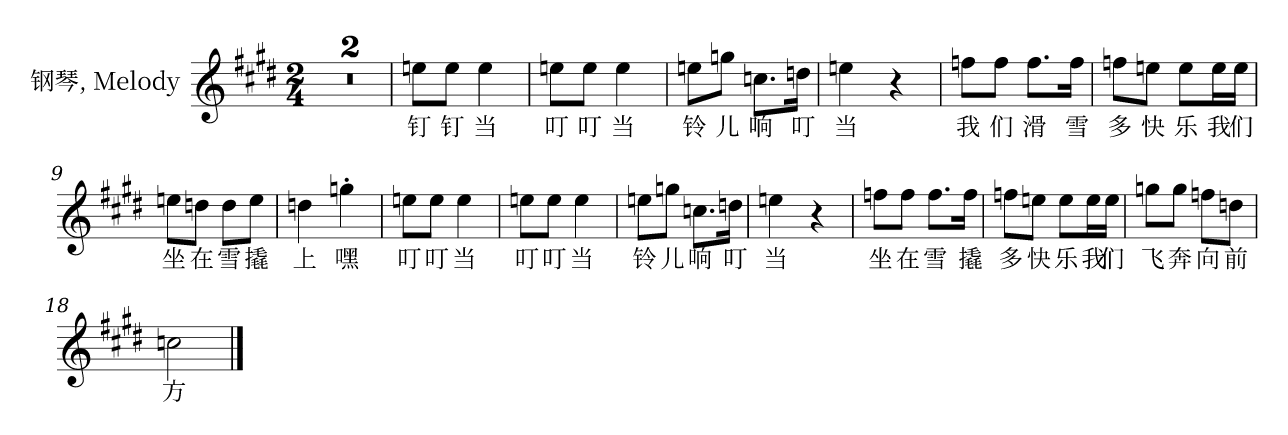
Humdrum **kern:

**kern	**text
*part1	*part1
*staff1	*staff1
*I"钢琴, Melody	*
*clefG2	*
*k[f#c#g#d#]	*
*M2/4	*
=1	=1
2r	.
=2	=2
2r	.
=3	=3
*MM100	*
!	!LO:LY:b
8een\L	钉
!	!LO:LY:b
8ee\J	钉
!	!LO:LY:b
4ee\	当
=4	=4
!	!LO:LY:b
8een\L	叮
!	!LO:LY:b
8ee\J	叮
!	!LO:LY:b
4ee\	当
=5	=5
!	!LO:LY:b
8een\L	铃
!	!LO:LY:b
8ggn\J	儿
!	!LO:LY:b
8.ccn\L	响
!	!LO:LY:b
16ddn\Jk	叮
=6	=6
!	!LO:LY:b
4een\	当
4r	.
=7	=7
!	!LO:LY:b
8ffn\L	我
!	!LO:LY:b
8ff\J	们
!	!LO:LY:b
8.ff\L	滑
!	!LO:LY:b
16ff\Jk	雪
=8	=8
!	!LO:LY:b
8ffn\L	多
!	!LO:LY:b
8een\J	快
!	!LO:LY:b
8ee\L	乐
!	!LO:LY:b
16ee\L	我
!	!LO:LY:b
16ee\JJ	们
!!LO:LB:g=z
=9	=9
!	!LO:LY:b
8een\L	坐
!	!LO:LY:b
8ddn\J	在
!	!LO:LY:b
8dd\L	雪
!	!LO:LY:b
8ee\J	撬
!!LO:LB:g=z
=10	=10
!	!LO:LY:b
4ddn\	上
!	!LO:LY:b
4ggn'\	嘿
=11	=11
!	!LO:LY:b
8een\L	叮
!	!LO:LY:b
8ee\J	叮
!	!LO:LY:b
4ee\	当
=12	=12
!	!LO:LY:b
8een\L	叮
!	!LO:LY:b
8ee\J	叮
!	!LO:LY:b
4ee\	当
=13	=13
!	!LO:LY:b
8een\L	铃
!	!LO:LY:b
8ggn\J	儿
!	!LO:LY:b
8.ccn\L	响
!	!LO:LY:b
16ddn\Jk	叮
=14	=14
!	!LO:LY:b
4een\	当
4r	.
=15	=15
!	!LO:LY:b
8ffn\L	坐
!	!LO:LY:b
8ff\J	在
!	!LO:LY:b
8.ff\L	雪
!	!LO:LY:b
16ff\Jk	撬
=16	=16
!	!LO:LY:b
8ffn\L	多
!	!LO:LY:b
8een\J	快
!	!LO:LY:b
8ee\L	乐
!	!LO:LY:b
16ee\L	我
!	!LO:LY:b
16ee\JJ	们
!!LO:LB:g=z
=17	=17
!	!LO:LY:b
8ggn\L	飞
!	!LO:LY:b
8gg\J	奔
!	!LO:LY:b
8ffn\L	向
!	!LO:LY:b
8ddn\J	前
=18	=18
!	!LO:LY:b
2ccn\	方
==	==
*-	*-
